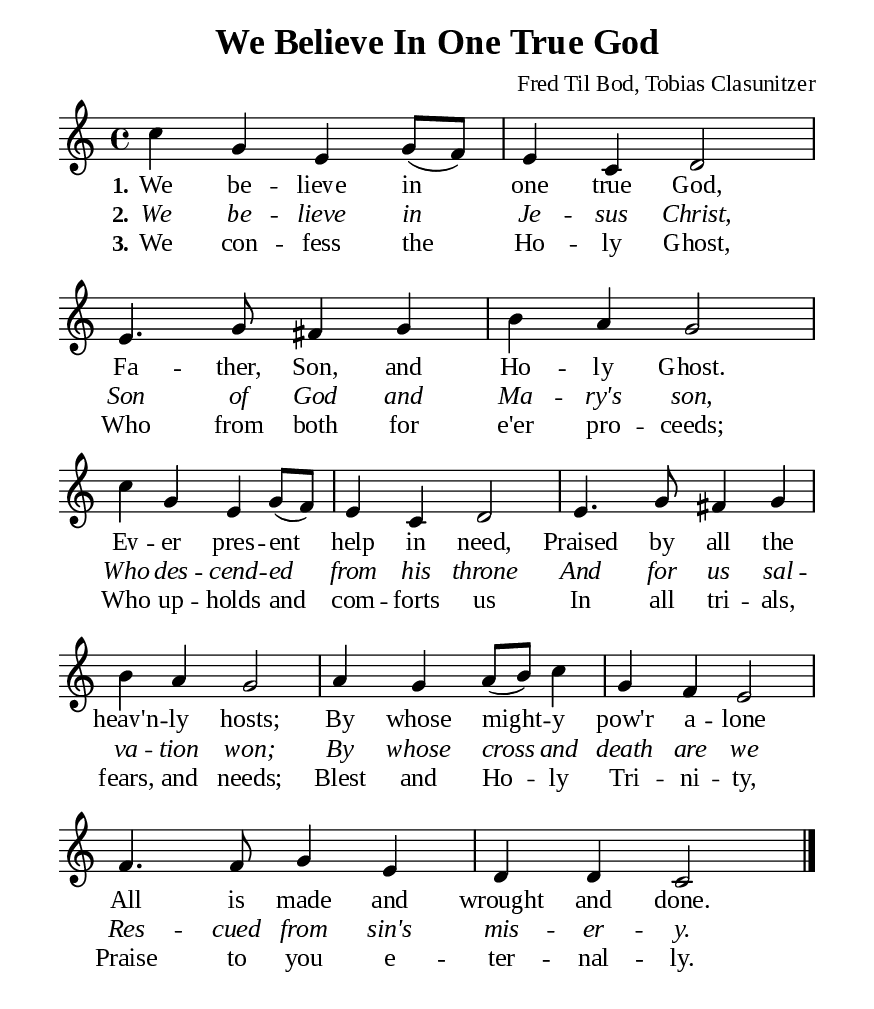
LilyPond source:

%%%%%%%%%%%%%%%%%%%%%%%%%%%%%
% CONTENTS OF THIS DOCUMENT
% 1. Common settings
% 2. Verse music
% 3. Verse lyrics
% 4. Layout
%%%%%%%%%%%%%%%%%%%%%%%%%%%%%

%%%%%%%%%%%%%%%%%%%%%%%%%%%%%
% 1. Common settings
%%%%%%%%%%%%%%%%%%%%%%%%%%%%%
\version "2.22.1"

\header {
  title = "We Believe In One True God"
  composer = "Fred Til Bod, Tobias Clasunitzer"
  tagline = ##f
}

global= {
  \key c \major
  \time 4/4
  \override Score.BarNumber.break-visibility = ##(#f #f #f)
  \override Lyrics.LyricSpace.minimum-distance = #3.0
}

\paper {
  #(set-paper-size "a5")
  top-margin = 3.2\mm
  bottom-marign = 10\mm
  left-margin = 10\mm
  right-margin = 10\mm
  indent = #0
  #(define fonts
	 (make-pango-font-tree "Liberation Serif"
	 		       "Liberation Serif"
			       "Liberation Serif"
			       (/ 20 20)))
  system-system-spacing = #'((basic-distance . 3) (padding . 3))
}

printItalic = {
  \override LyricText.font-shape = #'italic
}

%%%%%%%%%%%%%%%%%%%%%%%%%%%%%
% 2. Verse music
%%%%%%%%%%%%%%%%%%%%%%%%%%%%%
musicVerseSoprano = \relative c'' {
  %{	01	%} c4 g e g8 (f) |
  %{	02	%} e4 c d2 |
  %{	03	%} e4. g8 fis4 g |
  %{	04	%} b a g2 |
  %{	05	%} c4 g e g8 (f) |
  %{	06	%} e4 c d2 |
  %{	07	%} e4. g8 fis4 g |
  %{	08	%} b a g2 |
  %{	09	%} a4 g a8 (b) c4 |
  %{	10	%} g f e2 |
  %{	11	%} f4. f8 g4 e |
  %{	12	%} d d c2 \bar "|."
}

%%%%%%%%%%%%%%%%%%%%%%%%%%%%%
% 3. Verse lyrics
%%%%%%%%%%%%%%%%%%%%%%%%%%%%%
verseOne = \lyricmode {
  \set stanza = #"1."
  We be -- lieve in one true God,
  Fa -- ther, Son, and Ho -- ly Ghost.
  Ev -- er pres -- ent help in need,
  Praised by all the heav'n -- ly hosts;
  By whose might -- y pow'r a -- lone
  All is made and wrought and done.
}

verseTwo = \lyricmode {
  \set stanza = #"2."
  We be -- lieve in Je -- sus Christ,
  Son of God and Ma -- ry's son,
  Who des -- cend -- ed from his throne
  And for us sal -- va -- tion won;
  By whose cross and death are we
  Res -- cued from sin's mis -- er -- y.
}

verseThree = \lyricmode {
  \set stanza = #"3."
  We con -- fess the Ho -- ly Ghost,
  Who from both for e'er pro -- ceeds;
  Who up -- holds and com -- forts us
  In all tri -- als, fears, and needs;
  Blest and Ho -- ly Tri -- ni -- ty,
  Praise to you e -- ter -- nal -- ly.
}

%%%%%%%%%%%%%%%%%%%%%%%%%%%%%
% 4. Layout
%%%%%%%%%%%%%%%%%%%%%%%%%%%%%
\score {
    \new ChoirStaff <<
      \new Staff <<
        \clef "treble"
        \new Voice = "sopranos" { \global   \musicVerseSoprano }
      >>
      \new Lyrics \lyricsto sopranos \verseOne
      \new Lyrics \with \printItalic \lyricsto sopranos \verseTwo
      \new Lyrics \lyricsto sopranos \verseThree
    >>
}
